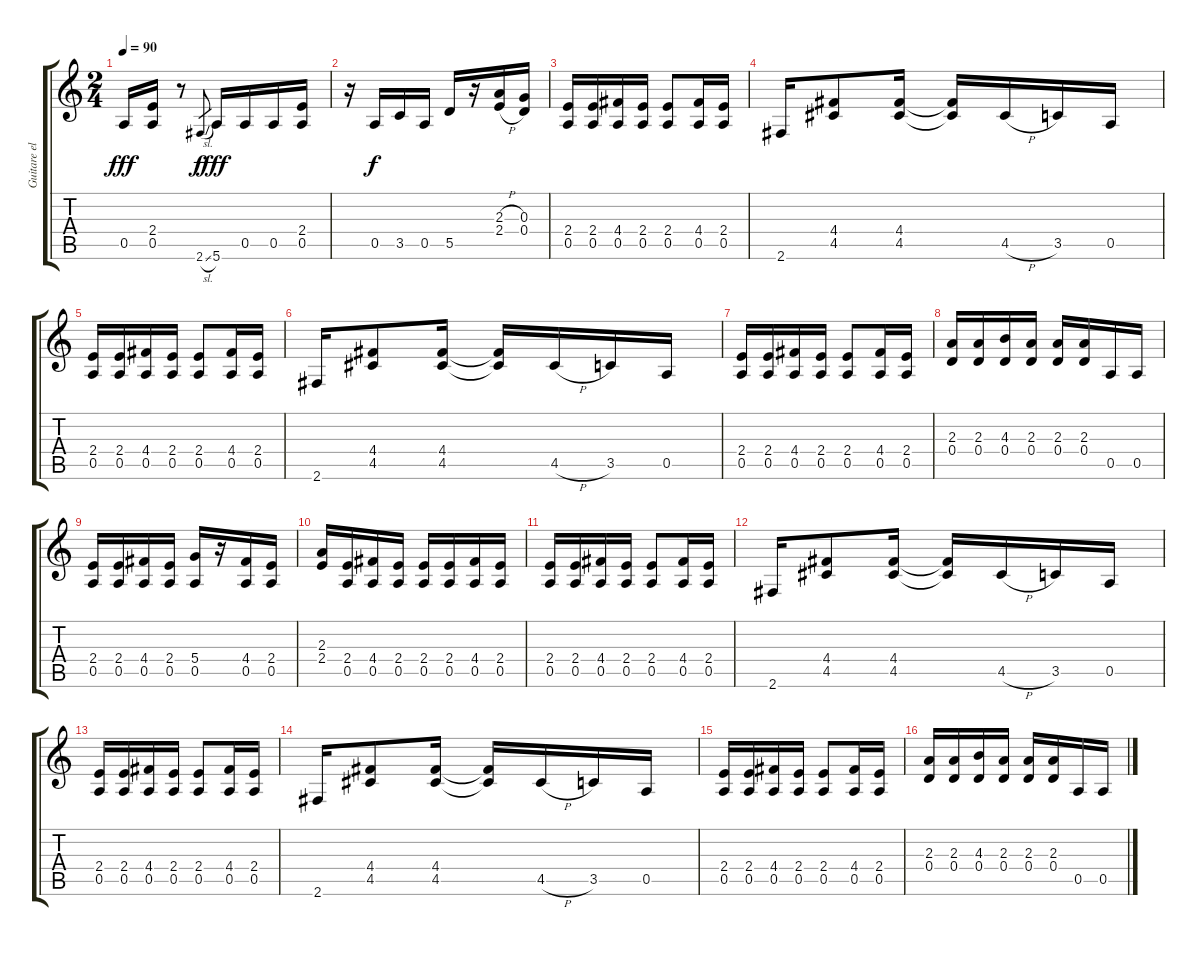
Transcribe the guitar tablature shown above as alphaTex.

\track ("Guitare elec 1" "Guitare el") {instrument electricguitarmuted}
\staff {score tabs}
\tuning (E4 B3 G3 D3 A2 E2) {hide}
\ts (2 4)
\tempo 90
\clef g2
\ks c
0.5.16{dy fff} (2.4 0.5).16 r.8 2.6{sl}.8{gr dy f} 5.6.16{dy fff} 0.5.16 0.5.16 (2.4 0.5).16 |
r.16 0.5.16{dy f} 3.5.16 0.5.16 5.5.16 r.16 (2.3{h} 2.4{h}).16 (0.3 0.4).16 |
(2.4 0.5).16 (2.4 0.5).16 (4.4 0.5).16 (2.4 0.5).16 (2.4 0.5).8 (4.4 0.5).16 (2.4 0.5).16 |
2.6.16 (4.4 4.5).8 (4.4 4.5).16 (4.4{t} 4.5{t}).16 4.5{h}.16 3.5.16 0.5.16 |
(2.4 0.5).16 (2.4 0.5).16 (4.4 0.5).16 (2.4 0.5).16 (2.4 0.5).8 (4.4 0.5).16 (2.4 0.5).16 |
2.6.16 (4.4 4.5).8 (4.4 4.5).16 (4.4{t} 4.5{t}).16 4.5{h}.16 3.5.16 0.5.16 |
(2.4 0.5).16 (2.4 0.5).16 (4.4 0.5).16 (2.4 0.5).16 (2.4 0.5).8 (4.4 0.5).16 (2.4 0.5).16 |
(2.3 0.4).16 (2.3 0.4).16 (4.3 0.4).16 (2.3 0.4).16 (2.3 0.4).16 (2.3 0.4).16 0.5.16 0.5.16 |
(2.4 0.5).16 (2.4 0.5).16 (4.4 0.5).16 (2.4 0.5).16 (5.4 0.5).16 r.16 (4.4 0.5).16 (2.4 0.5).16 |
(2.3 2.4).16 (2.4 0.5).16 (4.4 0.5).16 (2.4 0.5).16 (2.4 0.5).16 (2.4 0.5).16 (4.4 0.5).16 (2.4 0.5).16 |
(2.4 0.5).16 (2.4 0.5).16 (4.4 0.5).16 (2.4 0.5).16 (2.4 0.5).8 (4.4 0.5).16 (2.4 0.5).16 |
2.6.16 (4.4 4.5).8 (4.4 4.5).16 (4.4{t} 4.5{t}).16 4.5{h}.16 3.5.16 0.5.16 |
(2.4 0.5).16 (2.4 0.5).16 (4.4 0.5).16 (2.4 0.5).16 (2.4 0.5).8 (4.4 0.5).16 (2.4 0.5).16 |
2.6.16 (4.4 4.5).8 (4.4 4.5).16 (4.4{t} 4.5{t}).16 4.5{h}.16 3.5.16 0.5.16 |
(2.4 0.5).16 (2.4 0.5).16 (4.4 0.5).16 (2.4 0.5).16 (2.4 0.5).8 (4.4 0.5).16 (2.4 0.5).16 |
(2.3 0.4).16 (2.3 0.4).16 (4.3 0.4).16 (2.3 0.4).16 (2.3 0.4).16 (2.3 0.4).16 0.5.16 0.5.16
